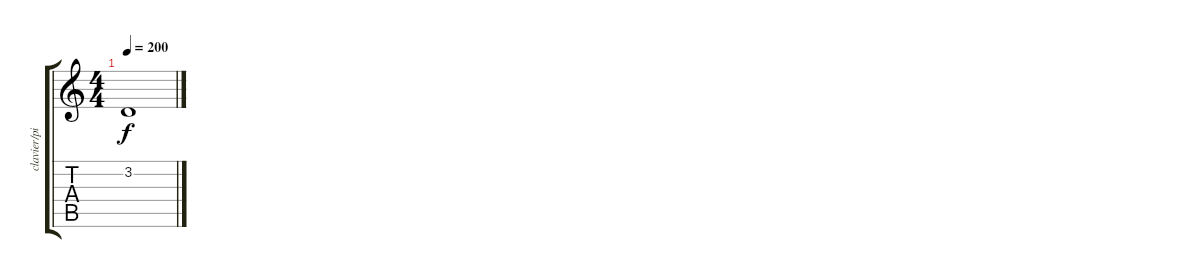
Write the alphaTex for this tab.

\track ("clavier/piano( Ronnie King )" "clavier/pi") {instrument brightacousticpiano}
\staff {score tabs}
\tuning (E4 B3 G3 D3 A2 E2) {hide}
\ts (4 4)
\tempo 200
\clef g2
\ks c
3.2{t}.1{dy f}
